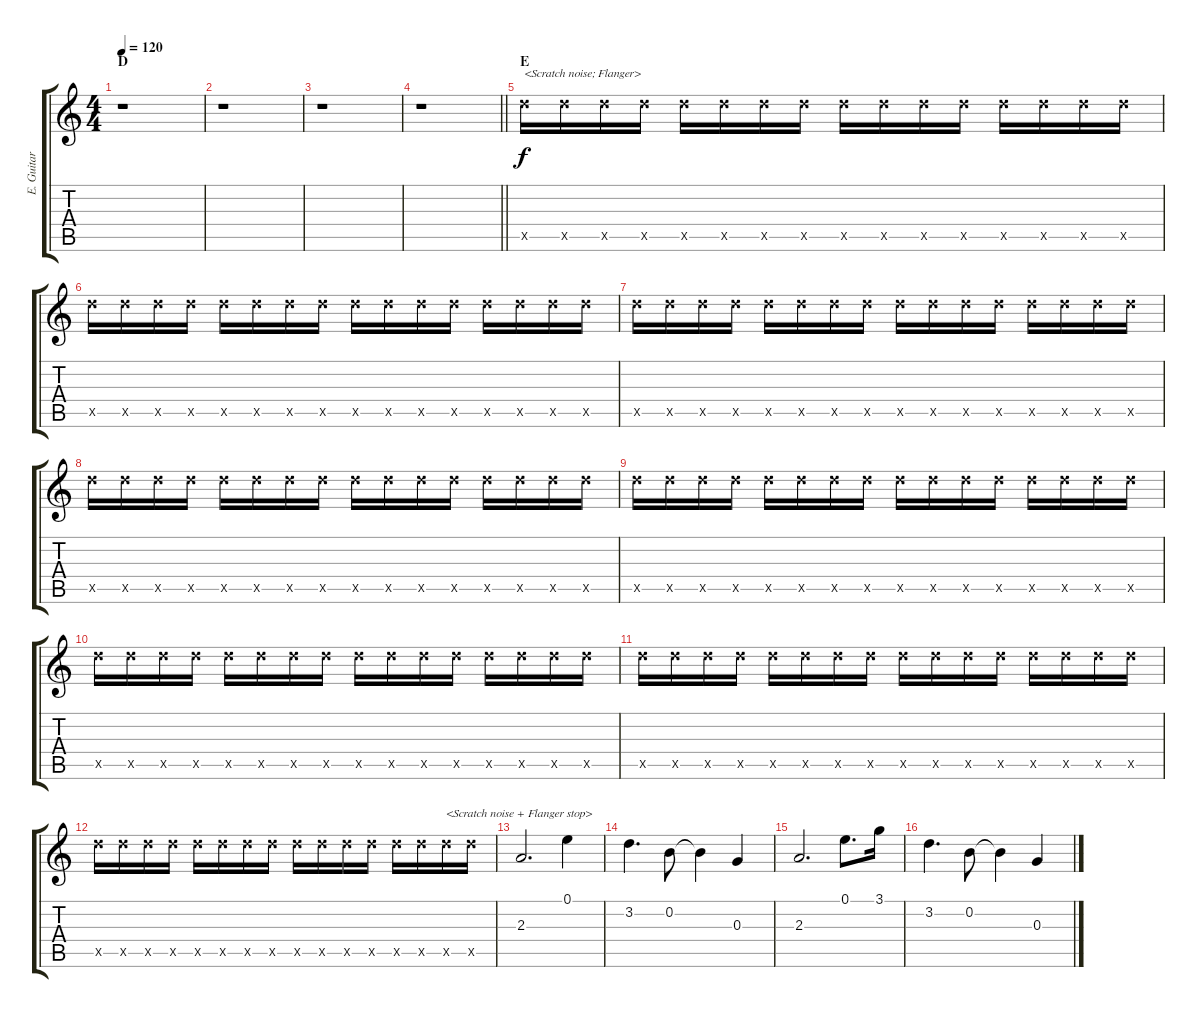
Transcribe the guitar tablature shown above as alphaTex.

\track ("E. Guitar I" "E. Guitar ") {instrument electricguitarclean}
\staff {score tabs}
\tuning (E4 B3 G3 D3 A2 E2) {hide}
\ts (4 4)
\section ("" "D")
\tempo 120
\clef g2
\ks c
r.1{dy f} |
r.1 |
r.1 |
\barLineRight lightlight
r.1 |
\section ("" "E")
17.5{x}.16{txt "<Scratch noise; Flanger>"} 17.5{x}.16 17.5{x}.16 17.5{x}.16 17.5{x}.16 17.5{x}.16 17.5{x}.16 17.5{x}.16 17.5{x}.16 17.5{x}.16 17.5{x}.16 17.5{x}.16 17.5{x}.16 17.5{x}.16 17.5{x}.16 17.5{x}.16 |
17.5{x}.16 17.5{x}.16 17.5{x}.16 17.5{x}.16 17.5{x}.16 17.5{x}.16 17.5{x}.16 17.5{x}.16 17.5{x}.16 17.5{x}.16 17.5{x}.16 17.5{x}.16 17.5{x}.16 17.5{x}.16 17.5{x}.16 17.5{x}.16 |
17.5{x}.16 17.5{x}.16 17.5{x}.16 17.5{x}.16 17.5{x}.16 17.5{x}.16 17.5{x}.16 17.5{x}.16 17.5{x}.16 17.5{x}.16 17.5{x}.16 17.5{x}.16 17.5{x}.16 17.5{x}.16 17.5{x}.16 17.5{x}.16 |
17.5{x}.16 17.5{x}.16 17.5{x}.16 17.5{x}.16 17.5{x}.16 17.5{x}.16 17.5{x}.16 17.5{x}.16 17.5{x}.16 17.5{x}.16 17.5{x}.16 17.5{x}.16 17.5{x}.16 17.5{x}.16 17.5{x}.16 17.5{x}.16 |
17.5{x}.16 17.5{x}.16 17.5{x}.16 17.5{x}.16 17.5{x}.16 17.5{x}.16 17.5{x}.16 17.5{x}.16 17.5{x}.16 17.5{x}.16 17.5{x}.16 17.5{x}.16 17.5{x}.16 17.5{x}.16 17.5{x}.16 17.5{x}.16 |
17.5{x}.16 17.5{x}.16 17.5{x}.16 17.5{x}.16 17.5{x}.16 17.5{x}.16 17.5{x}.16 17.5{x}.16 17.5{x}.16 17.5{x}.16 17.5{x}.16 17.5{x}.16 17.5{x}.16 17.5{x}.16 17.5{x}.16 17.5{x}.16 |
17.5{x}.16 17.5{x}.16 17.5{x}.16 17.5{x}.16 17.5{x}.16 17.5{x}.16 17.5{x}.16 17.5{x}.16 17.5{x}.16 17.5{x}.16 17.5{x}.16 17.5{x}.16 17.5{x}.16 17.5{x}.16 17.5{x}.16 17.5{x}.16 |
17.5{x}.16 17.5{x}.16 17.5{x}.16 17.5{x}.16 17.5{x}.16 17.5{x}.16 17.5{x}.16 17.5{x}.16 17.5{x}.16 17.5{x}.16 17.5{x}.16 17.5{x}.16 17.5{x}.16 17.5{x}.16 17.5{x}.16{txt "<Scratch noise + Flanger stop>"} 17.5{x}.16 |
2.3.2{d} 0.1.4 |
3.2.4{d} 0.2.8 0.2{t}.4 0.3.4 |
2.3.2{d} 0.1.8{d} 3.1.16 |
3.2.4{d} 0.2.8 0.2{t}.4 0.3.4
